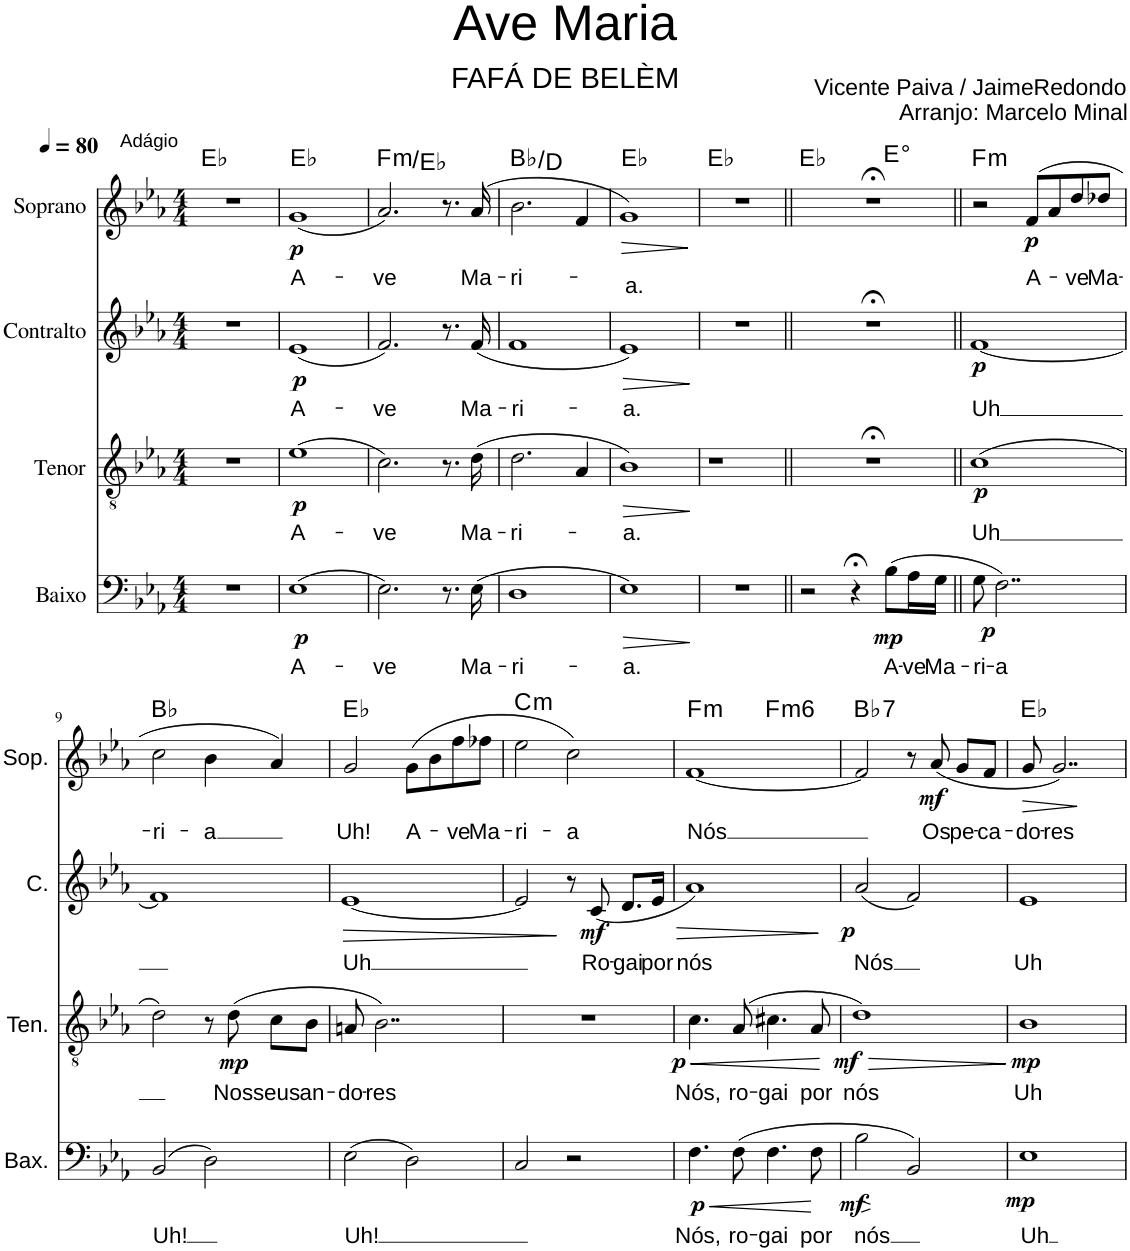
**kern	**text	**dynam	**kern	**text	**dynam	**kern	**text	**dynam	**kern	**text	**dynam	**harte
*part4	*part4	*part4	*part3	*part3	*part3	*part2	*part2	*part2	*part1	*part1	*part1	*part1
*staff4	*staff4	*staff4	*staff3	*staff3	*staff3	*staff2	*staff2	*staff2	*staff1	*staff1	*staff1	*
*I"Baixo	*	*	*I"Tenor	*	*	*I"Contralto	*	*	*I"Soprano	*	*	*
*I'Bax.	*	*	*I'Ten.	*	*	*I'C.	*	*	*I'Sop.	*	*	*
*clefF4	*	*	*clefGv2	*	*	*clefG2	*	*	*clefG2	*	*	*
*k[b-e-a-]	*	*	*k[b-e-a-]	*	*	*k[b-e-a-]	*	*	*k[b-e-a-]	*	*	*
*M4/4	*	*	*M4/4	*	*	*M4/4	*	*	*M4/4	*	*	*
=1	=1	=1	=1	=1	=1	=1	=1	=1	=1	=1	=1	=1
!	!	!	!	!	!	!	!	!	!LO:TX:a:t=Adágio	!	!	!
1r	.	.	1r	.	.	1r	.	.	1r	.	.	Eb:maj
=2	=2	=2	=2	=2	=2	=2	=2	=2	=2	=2	=2	=2
!	!LO:LY:b	!LO:DY:b	!	!LO:LY:b	!LO:DY:b	!	!LO:LY:b	!LO:DY:b	!	!LO:LY:b	!LO:DY:b	!
(1E-	A-	p	(1e-	A-	p	(1e-	A-	p	(1g	A-	p	Eb:maj
=3	=3	=3	=3	=3	=3	=3	=3	=3	=3	=3	=3	=3
!	!LO:LY:b	!	!	!LO:LY:b	!	!	!LO:LY:b	!	!	!LO:LY:b	!	!LO:H:kt=m
2.E-\)	-ve	.	2.c\)	-ve	.	2.f/)	-ve	.	2.a-/)	-ve	.	F:min/b7
8.r	.	.	8.r	.	.	8.r	.	.	8.r	.	.	.
!	!LO:LY:b	!	!	!LO:LY:b	!	!	!LO:LY:b	!	!	!LO:LY:b	!	!
(16E-\	Ma-	.	(16d\	Ma-	.	(<16f/	Ma-	.	(16a-/	Ma-	.	.
=4	=4	=4	=4	=4	=4	=4	=4	=4	=4	=4	=4	=4
!	!LO:LY:b	!	!	!LO:LY:b	!	!	!LO:LY:b	!	!	!LO:LY:b	!	!
1D	-ri-	.	2.d\	-ri-	.	1f	-ri-	.	2.b-\	-ri-	.	Bb:maj/3
.	.	.	4A-/	.	.	.	.	.	4f/	.	.	.
=5	=5	=5	=5	=5	=5	=5	=5	=5	=5	=5	=5	=5
!	!LO:LY:b	!LO:HP:b	!	!LO:LY:b	!LO:HP:b	!	!LO:LY:b	!LO:HP:b	!	!LO:LY:b	!LO:HP:b	!
1E-)	-a.	>	1B-)	-a.	>	1e-)	-a.	>	1g)	-a.	>	Eb:maj
.	.	]	.	.	]	.	.	]	.	.	]	.
=6	=6	=6	=6	=6	=6	=6	=6	=6	=6	=6	=6	=6
1r	.	.	1r	.	.	1r	.	.	1r	.	.	Eb:maj
=7	=7	=7	=7	=7	=7	=7	=7	=7	=7	=7	=7	=7
*	*	*	*	*	*	*	*	*	*^	*	*	*
2r	.	.	1r;<	.	.	1r;<	.	.	1r;<	2.ryy	.	.	Eb:maj
4r;<	.	.	.	.	.	.	.	.	.	.	.	.	.
!	!LO:LY:b	!LO:DY:b	!	!	!	!	!	!	!	!	!	!	!LO:H:kt=°
(8B-\L	A-	mp	.	.	.	.	.	.	.	4ryy	.	.	.
!	!LO:LY:b	!	!	!	!	!	!	!	!	!	!	!	!
16A-\L	-ve	.	.	.	.	.	.	.	.	.	.	.	.
!	!LO:LY:b	!	!	!	!	!	!	!	!	!	!	!	!
16G\JJ	Ma-	.	.	.	.	.	.	.	.	.	.	.	.
=8	=8	=8	=8	=8	=8	=8	=8	=8	=8	=8	=8	=8	=8
!	!LO:LY:b	!	!	!LO:LY:b	!LO:DY:b	!	!LO:LY:b	!LO:DY:b	!	!	!	!	!LO:H:kt=m
*	*	*	*	*	*	*	*	*	*v	*v	*	*	*
8G\	-ri-	.	(1c	Uh	p	[1f	Uh	p	2r	.	.	F:min
!	!LO:LY:b	!LO:DY:b	!	!	!	!	!	!	!	!	!	!
2..F\)	-a	p	.	.	.	.	.	.	.	.	.	.
!	!	!	!	!	!	!	!	!	!	!LO:LY:b	!LO:DY:b	!
.	.	.	.	.	.	.	.	.	(8f/L	A-	p	.
.	.	.	.	.	.	.	.	.	8a-/	.	.	.
!	!	!	!	!	!	!	!	!	!	!LO:LY:b	!	!
.	.	.	.	.	.	.	.	.	8dd/	ve	.	.
!	!	!	!	!	!	!	!	!	!	!LO:LY:b	!	!
.	.	.	.	.	.	.	.	.	8dd-X/J	Ma-	.	.
!!LO:LB:g=z
=9	=9	=9	=9	=9	=9	=9	=9	=9	=9	=9	=9	=9
!	!LO:LY:b	!	!	!	!	!	!	!	!	!LO:LY:b	!	!
(2BB-/	Uh!	.	2d\)	.	.	1f]	.	.	2cc\	-ri-	.	Bb:maj
!	!	!	!	!	!	!	!	!	!	!LO:LY:b	!	!
2D\)	.	.	8r	.	.	.	.	.	4b-\	-a	.	.
!	!	!	!	!LO:LY:b	!LO:DY:b	!	!	!	!	!	!	!
.	.	.	(8d\	Nos	mp	.	.	.	.	.	.	.
!	!	!	!	!LO:LY:b	!	!	!	!	!	!	!	!
.	.	.	8c\L	seus	.	.	.	.	4a-/)	.	.	.
!	!	!	!	!LO:LY:b	!	!	!	!	!	!	!	!
.	.	.	8B-\J	an-	.	.	.	.	.	.	.	.
=10	=10	=10	=10	=10	=10	=10	=10	=10	=10	=10	=10	=10
!	!LO:LY:b	!	!	!LO:LY:b	!	!	!LO:LY:b	!LO:HP:b	!	!LO:LY:b	!	!
(2E-\	Uh!	.	8An/	-do-	.	[1e-	Uh	>	2g/	Uh!	.	Eb:maj
!	!	!	!	!LO:LY:b	!	!	!	!	!	!	!	!
.	.	.	2..B-\)	-res	.	.	.	.	.	.	.	.
!	!	!	!	!	!	!	!	!	!	!LO:LY:b	!	!
2D\)	.	.	.	.	.	.	.	.	(8g\L	A-	.	.
.	.	.	.	.	.	.	.	.	8b-\	.	.	.
!	!	!	!	!	!	!	!	!	!	!LO:LY:b	!	!
.	.	.	.	.	.	.	.	.	8ff\	-ve	.	.
!	!	!	!	!	!	!	!	!	!	!LO:LY:b	!	!
.	.	.	.	.	.	.	.	.	8ff-X\J	Ma-	.	.
=11	=11	=11	=11	=11	=11	=11	=11	=11	=11	=11	=11	=11
!	!	!	!	!	!	!	!	!	!	!LO:LY:b	!	!LO:H:kt=m
2C/	.	.	1r	.	.	2e-/]	.	.	2ee-\	-ri-	.	C:min
!	!	!	!	!	!	!	!	!	!	!LO:LY:b	!	!
2r	.	.	.	.	.	8r	.	]	2cc\)	-a	.	.
!	!	!	!	!	!	!	!LO:LY:b	!LO:DY:b	!	!	!	!
.	.	.	.	.	.	(8c/	Ro-	mf	.	.	.	.
!	!	!	!	!	!	!	!LO:LY:b	!	!	!	!	!
.	.	.	.	.	.	8.d/L	-gai	.	.	.	.	.
!	!	!	!	!	!	!	!LO:LY:b	!	!	!	!	!
.	.	.	.	.	.	16e-/Jk	por	.	.	.	.	.
=12	=12	=12	=12	=12	=12	=12	=12	=12	=12	=12	=12	=12
!	!LO:LY:b	!LO:HP:b	!	!LO:LY:b	!LO:HP:b	!	!LO:LY:b	!LO:HP:b	!	!LO:LY:b	!	!
!	!	!LO:DY:n=1:b	!	!	!LO:DY:n=1:b	!	!	!	!	!	!	!LO:H:kt=m
*	*	*	*	*	*	*	*	*	*^	*	*	*
4.F\	Nós,	< p	4.c\	Nós,	< p	1a-)	nós	>	[1f	2ryy	Nós	.	F:min
!	!LO:LY:b	!	!	!LO:LY:b	!	!	!	!	!	!	!	!	!
(8F\	ro-	.	(8A-/	ro-	.	.	.	.	.	.	.	.	.
!	!LO:LY:b	!	!	!LO:LY:b	!	!	!	!	!	!	!	!	!LO:H:kt=m6
4.F\	-gai	.	4.c#X\	-gai	.	.	.	.	.	2ryy	.	.	F:min6
!	!LO:LY:b	!	!	!LO:LY:b	!	!	!	!	!	!	!	!	!
8F\	por	.	8A-/	por	.	.	.	.	.	.	.	.	.
.	.	.	.	.	[	.	.	]	.	.	.	.	.
=13	=13	=13	=13	=13	=13	=13	=13	=13	=13	=13	=13	=13	=13
!	!LO:LY:b	!LO:DY:b	!	!LO:LY:b	!LO:HP:b	!	!LO:LY:b	!	!	!	!	!	!
!	!	!	!	!	!LO:DY:n=1:b	!	!	!LO:DY:b	!	!	!	!	!LO:H:kt=7
*	*	*	*	*	*	*	*	*	*v	*v	*	*	*
2B-\	nós	mf	1d)	nós	> mf	(2a-/	Nós	p	2f/]	.	.	Bb:7
2BB-/)	.	[	.	.	.	2f/)	.	.	8r	.	.	.
!	!	!	!	!	!	!	!	!	!	!LO:LY:b	!LO:DY:b	!
.	.	.	.	.	.	.	.	.	(8a-/	Os	mf	.
!	!	!	!	!	!	!	!	!	!	!LO:LY:b	!	!
.	.	.	.	.	.	.	.	.	8g/L	pe-	.	.
!	!	!	!	!	!	!	!	!	!	!LO:LY:b	!	!
.	.	.	.	.	.	.	.	.	8f/J	-ca-	.	.
.	.	.	.	.	]	.	.	.	.	.	.	.
=14	=14	=14	=14	=14	=14	=14	=14	=14	=14	=14	=14	=14
!	!LO:LY:b	!LO:DY:b	!	!LO:LY:b	!LO:DY:b	!	!LO:LY:b	!	!	!LO:LY:b	!LO:HP:b	!
1E-	Uh	mp	1B-	Uh	mp	1e-	Uh	.	8g/	-do-	>	Eb:maj
!	!	!	!	!	!	!	!	!	!	!LO:LY:b	!	!
.	.	.	.	.	.	.	.	.	2..g/)	-res	.	.
.	.	.	.	.	.	.	.	.	.	.	]	.
=	=	=	=	=	=	=	=	=	=	=	=	=
*-	*-	*-	*-	*-	*-	*-	*-	*-	*-	*-	*-	*-
